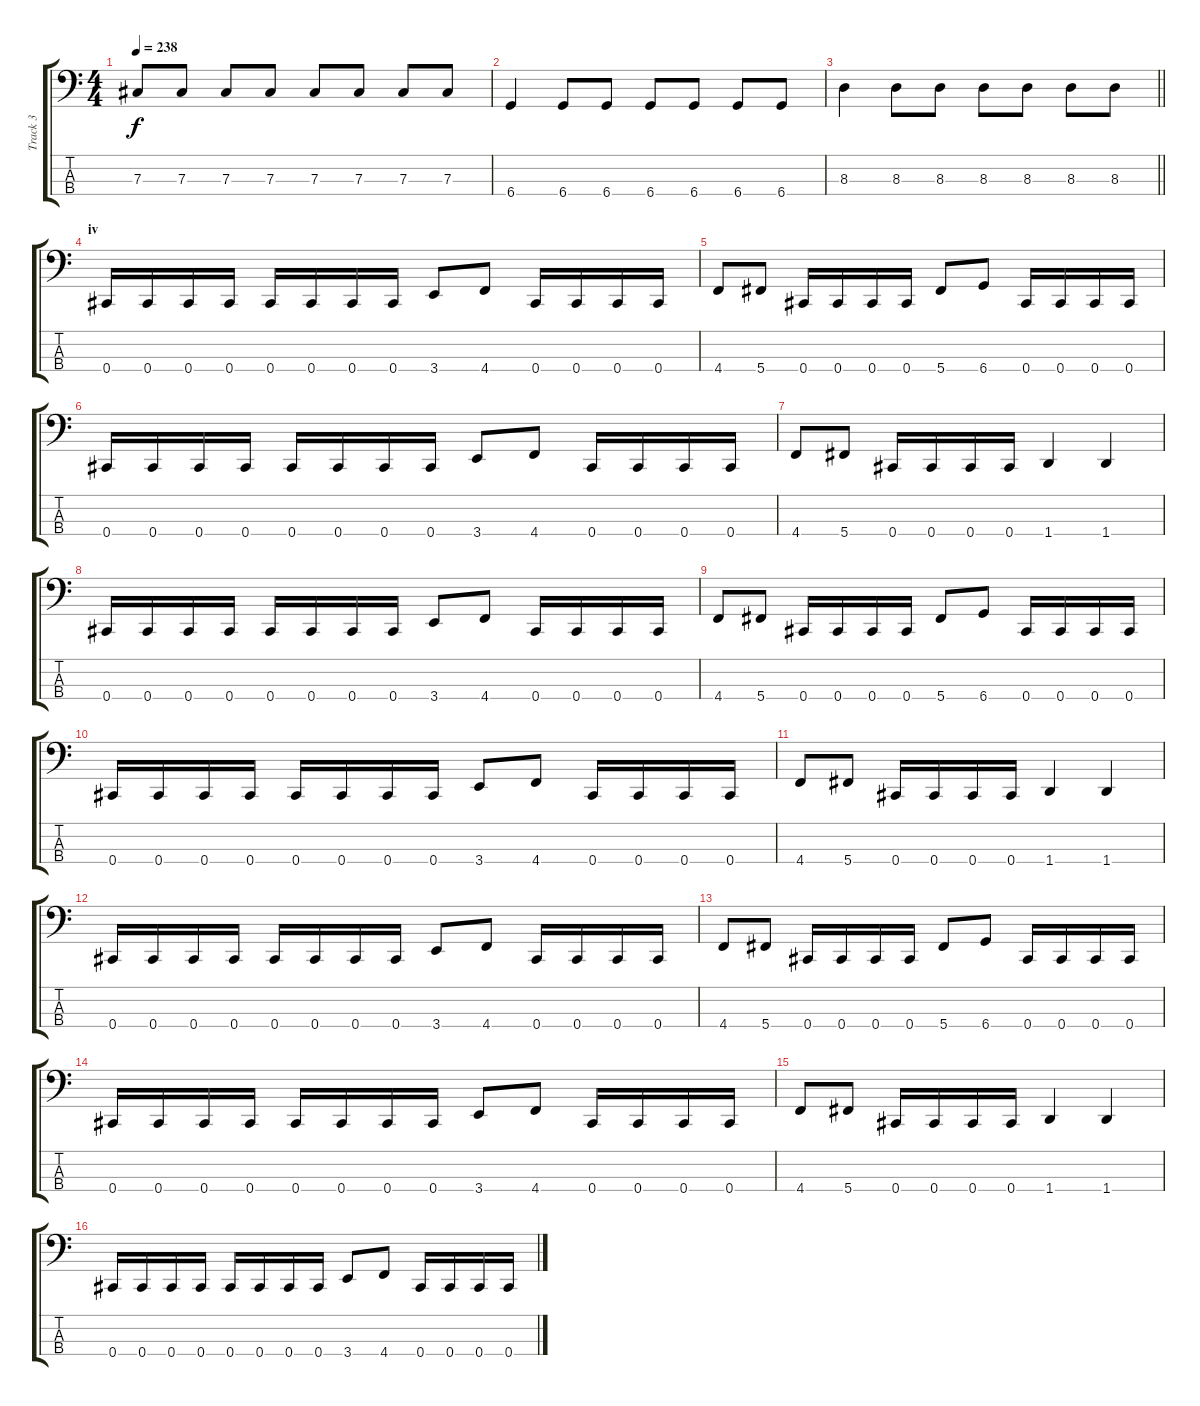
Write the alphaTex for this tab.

\track ("Track 3" "Track 3") {instrument electricbasspick}
\staff {score tabs}
\tuning (E2 B1 Gb1 Db1) {hide}
\ts (4 4)
\tempo 238
\clef f4
\ks c
7.3.8{dy f} 7.3.8 7.3.8 7.3.8 7.3.8 7.3.8 7.3.8 7.3.8 |
6.4.4 6.4.8 6.4.8 6.4.8 6.4.8 6.4.8 6.4.8 |
\barLineRight lightlight
8.3.4 8.3.8 8.3.8 8.3.8 8.3.8 8.3.8 8.3.8 |
\section ("" "iv")
0.4.16 0.4.16 0.4.16 0.4.16 0.4.16 0.4.16 0.4.16 0.4.16 3.4.8 4.4.8 0.4.16 0.4.16 0.4.16 0.4.16 |
4.4.8 5.4.8 0.4.16 0.4.16 0.4.16 0.4.16 5.4.8 6.4.8 0.4.16 0.4.16 0.4.16 0.4.16 |
0.4.16 0.4.16 0.4.16 0.4.16 0.4.16 0.4.16 0.4.16 0.4.16 3.4.8 4.4.8 0.4.16 0.4.16 0.4.16 0.4.16 |
4.4.8 5.4.8 0.4.16 0.4.16 0.4.16 0.4.16 1.4.4 1.4.4 |
0.4.16 0.4.16 0.4.16 0.4.16 0.4.16 0.4.16 0.4.16 0.4.16 3.4.8 4.4.8 0.4.16 0.4.16 0.4.16 0.4.16 |
4.4.8 5.4.8 0.4.16 0.4.16 0.4.16 0.4.16 5.4.8 6.4.8 0.4.16 0.4.16 0.4.16 0.4.16 |
0.4.16 0.4.16 0.4.16 0.4.16 0.4.16 0.4.16 0.4.16 0.4.16 3.4.8 4.4.8 0.4.16 0.4.16 0.4.16 0.4.16 |
4.4.8 5.4.8 0.4.16 0.4.16 0.4.16 0.4.16 1.4.4 1.4.4 |
0.4.16 0.4.16 0.4.16 0.4.16 0.4.16 0.4.16 0.4.16 0.4.16 3.4.8 4.4.8 0.4.16 0.4.16 0.4.16 0.4.16 |
4.4.8 5.4.8 0.4.16 0.4.16 0.4.16 0.4.16 5.4.8 6.4.8 0.4.16 0.4.16 0.4.16 0.4.16 |
0.4.16 0.4.16 0.4.16 0.4.16 0.4.16 0.4.16 0.4.16 0.4.16 3.4.8 4.4.8 0.4.16 0.4.16 0.4.16 0.4.16 |
4.4.8 5.4.8 0.4.16 0.4.16 0.4.16 0.4.16 1.4.4 1.4.4 |
0.4.16 0.4.16 0.4.16 0.4.16 0.4.16 0.4.16 0.4.16 0.4.16 3.4.8 4.4.8 0.4.16 0.4.16 0.4.16 0.4.16
